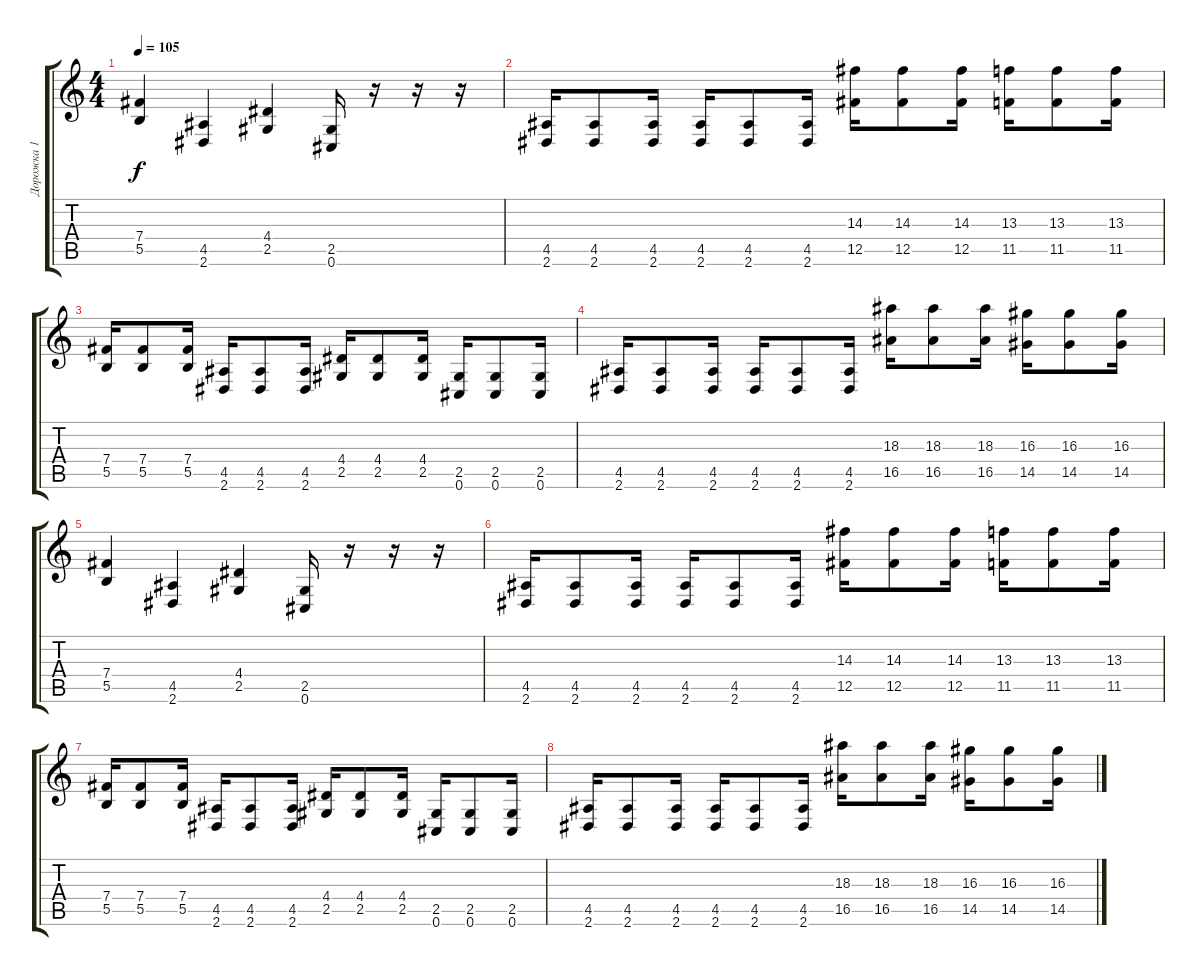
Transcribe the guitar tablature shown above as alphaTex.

\track ("Дорожка 1" "Дорожка 1") {instrument distortionguitar}
\staff {score tabs}
\tuning (Db4 Ab3 E3 B2 Gb2 Db2) {hide}
\ts (4 4)
\tempo 105
\clef g2
\ks c
(7.4 5.5).4{dy f} (4.5 2.6).4 (4.4 2.5).4 (2.5 0.6).16 r.16 r.16 r.16 |
(4.5 2.6).16 (4.5 2.6).8 (4.5 2.6).16 (4.5 2.6).16 (4.5 2.6).8 (4.5 2.6).16 (14.3 12.5).16 (14.3 12.5).8 (14.3 12.5).16 (13.3 11.5).16 (13.3 11.5).8 (13.3 11.5).16 |
(7.4 5.5).16 (7.4 5.5).8 (7.4 5.5).16 (4.5 2.6).16 (4.5 2.6).8 (4.5 2.6).16 (4.4 2.5).16 (4.4 2.5).8 (4.4 2.5).16 (2.5 0.6).16 (2.5 0.6).8 (2.5 0.6).16 |
(4.5 2.6).16 (4.5 2.6).8 (4.5 2.6).16 (4.5 2.6).16 (4.5 2.6).8 (4.5 2.6).16 (18.3 16.5).16 (18.3 16.5).8 (18.3 16.5).16 (16.3 14.5).16 (16.3 14.5).8 (16.3 14.5).16 |
(7.4 5.5).4 (4.5 2.6).4 (4.4 2.5).4 (2.5 0.6).16 r.16 r.16 r.16 |
(4.5 2.6).16 (4.5 2.6).8 (4.5 2.6).16 (4.5 2.6).16 (4.5 2.6).8 (4.5 2.6).16 (14.3 12.5).16 (14.3 12.5).8 (14.3 12.5).16 (13.3 11.5).16 (13.3 11.5).8 (13.3 11.5).16 |
(7.4 5.5).16 (7.4 5.5).8 (7.4 5.5).16 (4.5 2.6).16 (4.5 2.6).8 (4.5 2.6).16 (4.4 2.5).16 (4.4 2.5).8 (4.4 2.5).16 (2.5 0.6).16 (2.5 0.6).8 (2.5 0.6).16 |
(4.5 2.6).16 (4.5 2.6).8 (4.5 2.6).16 (4.5 2.6).16 (4.5 2.6).8 (4.5 2.6).16 (18.3 16.5).16 (18.3 16.5).8 (18.3 16.5).16 (16.3 14.5).16 (16.3 14.5).8 (16.3 14.5).16
